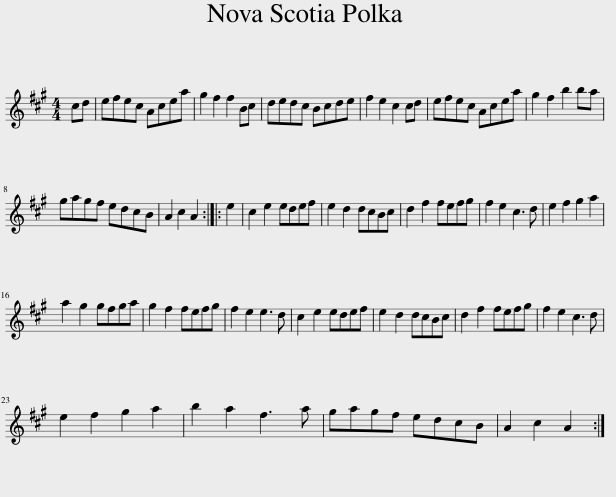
X:1
L:1/8
M:4/4
I:linebreak $
K:A
V:1 treble
V:1
 cd | efec Acea | g2 f2 f2 Bc | dedc Bcde | f2 e2 c2 cd | %5
 efec Acea | g2 f2 b2 ba |$ gagf edcB | A2 c2 A2 :: e2 | %10
 c2 e2 edef | e2 d2 dcBc | d2 f2 fefg | f2 e2 c3 d | e2 f2 g2 a2 |$ %15
 a2 g2 gfga | g2 f2 fefg | f2 e2 e3 d | c2 e2 edef | e2 d2 dcBc | %20
 d2 f2 fefg | f2 e2 c3 d |$ e2 f2 g2 a2 | b2 a2 f3 a | gagf edcB | %25
 A2 c2 A2 :| %26
